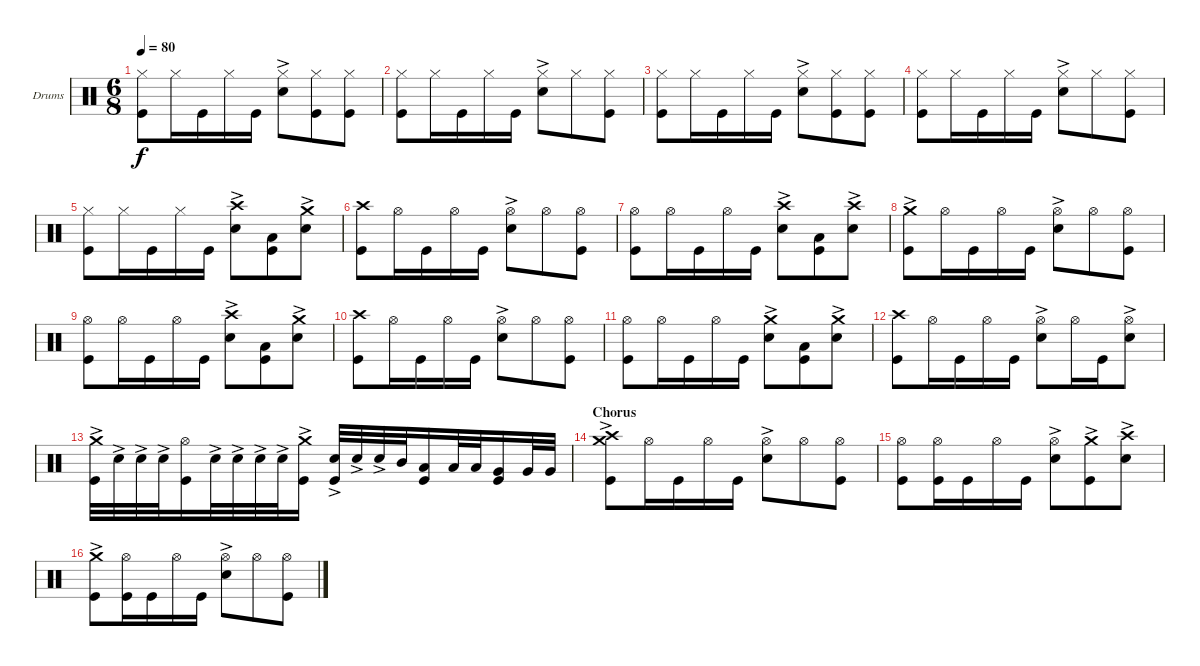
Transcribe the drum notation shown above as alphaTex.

\defaultSystemsLayout 4
\bracketExtendMode groupsimilarinstruments
\firstSystemTrackNameOrientation horizontal
\otherSystemsTrackNameOrientation horizontal
\track ("Drumkit (don't unmute)" "Drums") {mute instrument percussion}
\staff {score}
\articulation defaults
\ts (6 8)
\tempo 80
\clef neutral
\scale
0.333333
\ks c
("Hi-Hat (closed)" "Kick (hit)").8{dy f} "Hi-Hat (closed)".16 "Kick (hit)".16 "Hi-Hat (closed)".16 "Kick (hit)".16 ("Hi-Hat (closed)" "Snare (hit) 2"{ac}).8 ("Hi-Hat (closed)" "Kick (hit)").8 ("Hi-Hat (closed)" "Kick (hit)").8 |
\scale
0.333333 ("Kick (hit)" "Hi-Hat (closed)").8 "Hi-Hat (closed)".16 "Kick (hit)".16 "Hi-Hat (closed)".16 "Kick (hit)".16 ("Hi-Hat (closed)" "Snare (hit) 2"{ac}).8 "Hi-Hat (closed)".8 ("Hi-Hat (closed)" "Kick (hit)").8 |
\scale
0.333333 ("Hi-Hat (closed)" "Kick (hit)").8 "Hi-Hat (closed)".16 "Kick (hit)".16 "Hi-Hat (closed)".16 "Kick (hit)".16 ("Hi-Hat (closed)" "Snare (hit) 2"{ac}).8 ("Hi-Hat (closed)" "Kick (hit)").8 ("Hi-Hat (closed)" "Kick (hit)").8 |
\scale
0.333333 ("Kick (hit)" "Hi-Hat (closed)").8 "Hi-Hat (closed)".16 "Kick (hit)".16 "Hi-Hat (closed)".16 "Kick (hit)".16 ("Hi-Hat (closed)" "Snare (hit) 2"{ac}).8 "Hi-Hat (closed)".8 ("Hi-Hat (closed)" "Kick (hit)").8 |
\scale
0.333333 ("Kick (hit)" "Hi-Hat (closed)").8 "Hi-Hat (closed)".16 "Kick (hit)".16 "Hi-Hat (closed)".16 "Kick (hit)".16 ("Snare (hit) 2"{ac} "Crash high (hit)").8 ("Low Tom (hit)" "Kick (hit)").8 ("Snare (hit) 2"{ac} "Crash medium (hit)"{ac}).8 |
\scale
0.333333 ("Crash high (hit)" "Kick (hit)").8 "Hi-Hat (open)".16 "Kick (hit)".16 "Hi-Hat (open)".16 "Kick (hit)".16 ("Hi-Hat (open)" "Snare (hit) 2"{ac}).8 "Hi-Hat (open)".8 ("Hi-Hat (open)" "Kick (hit)").8 |
\scale
0.333333 ("Hi-Hat (open)" "Kick (hit)").8 "Hi-Hat (open)".16 "Kick (hit)".16 "Hi-Hat (open)".16 "Kick (hit)".16 ("Snare (hit) 2"{ac} "Crash high (hit)").8 ("Low Tom (hit)" "Kick (hit)").8 ("Snare (hit) 2"{ac} "Crash high (hit)").8 |
\scale
0.333333 ("Crash medium (hit)"{ac} "Kick (hit)").8 "Hi-Hat (open)".16 "Kick (hit)".16 "Hi-Hat (open)".16 "Kick (hit)".16 ("Hi-Hat (open)" "Snare (hit) 2"{ac}).8 "Hi-Hat (open)".8 ("Hi-Hat (open)" "Kick (hit)").8 |
\scale
0.333333 ("Hi-Hat (open)" "Kick (hit)").8 "Hi-Hat (open)".16 "Kick (hit)".16 "Hi-Hat (open)".16 "Kick (hit)".16 ("Snare (hit) 2"{ac} "Crash high (hit)").8 ("Low Tom (hit)" "Kick (hit)").8 ("Crash medium (hit)"{ac} "Snare (hit) 2"{ac}).8 |
\scale
0.333333 ("Crash high (hit)" "Kick (hit)").8 "Hi-Hat (open)".16 "Kick (hit)".16 "Hi-Hat (open)".16 "Kick (hit)".16 ("Hi-Hat (open)" "Snare (hit) 2"{ac}).8 "Hi-Hat (open)".8 ("Hi-Hat (open)" "Kick (hit)").8 |
\scale
0.333333 ("Hi-Hat (open)" "Kick (hit)").8 "Hi-Hat (open)".16 "Kick (hit)".16 "Hi-Hat (open)".16 "Kick (hit)".16 ("Crash medium (hit)"{ac} "Snare (hit) 2"{ac}).8 ("Low Tom (hit)" "Kick (hit)").8 ("Crash medium (hit)"{ac} "Snare (hit) 2"{ac}).8 |
\scale
0.475597 ("Crash high (hit)" "Kick (hit)").8 "Hi-Hat (open)".16 "Kick (hit)".16 "Hi-Hat (open)".16 "Kick (hit)".16 ("Hi-Hat (open)" "Snare (hit) 2"{ac}).8 "Hi-Hat (open)".16 "Kick (hit)".16 ("Hi-Hat (open)" "Snare (hit) 2"{ac}).8 |
\scale
0.524521 ("Crash medium (hit)"{ac} "Kick (hit)").32 "Snare (hit) 2"{ac}.32 "Snare (hit) 2"{ac}.32 "Snare (hit) 2"{ac}.32 ("Hi-Hat (open)" "Kick (hit)").16 "Snare (hit) 2"{ac}.32 "Snare (hit) 2"{ac}.32 "Snare (hit) 2"{ac}.32 "Snare (hit) 2"{ac}.32 ("Crash medium (hit)"{ac} "Kick (hit)").16 ("Snare (hit) 2"{ac} "Kick (hit)").32 "Snare (hit) 2"{ac}.32 "Snare (hit) 2"{ac}.32 "Mid Tom (hit)".32 ("Low Tom (hit)" "Kick (hit)").16 "Low Tom (hit)".32 "Low Tom (hit)".32 ("Very Low Tom (hit)" "Kick (hit)").16 "Very Low Tom (hit)".32 "Very Low Tom (hit)".32 |
\section ("" "Chorus")
("Crash medium (hit)"{ac} "Crash high (hit)" "Kick (hit)").8 "Hi-Hat (open)".16 "Kick (hit)".16 "Hi-Hat (open)".16 "Kick (hit)".16 ("Hi-Hat (open)" "Snare (hit) 2"{ac}).8 "Hi-Hat (open)".8 ("Hi-Hat (open)" "Kick (hit)").8 |
("Hi-Hat (open)" "Kick (hit)").8 ("Hi-Hat (open)" "Kick (hit)").16 "Kick (hit)".16 "Hi-Hat (open)".16 "Kick (hit)".16 ("Snare (hit) 2"{ac} "Hi-Hat (open)").8 ("Kick (hit)" "Crash medium (hit)"{ac}).8 ("Snare (hit) 2"{ac} "Crash high (hit)").8 |
("Crash medium (hit)"{ac} "Kick (hit)").8 ("Hi-Hat (open)" "Kick (hit)").16 "Kick (hit)".16 "Hi-Hat (open)".16 "Kick (hit)".16 ("Hi-Hat (open)" "Snare (hit) 2"{ac}).8 "Hi-Hat (open)".8 ("Hi-Hat (open)" "Kick (hit)").8
